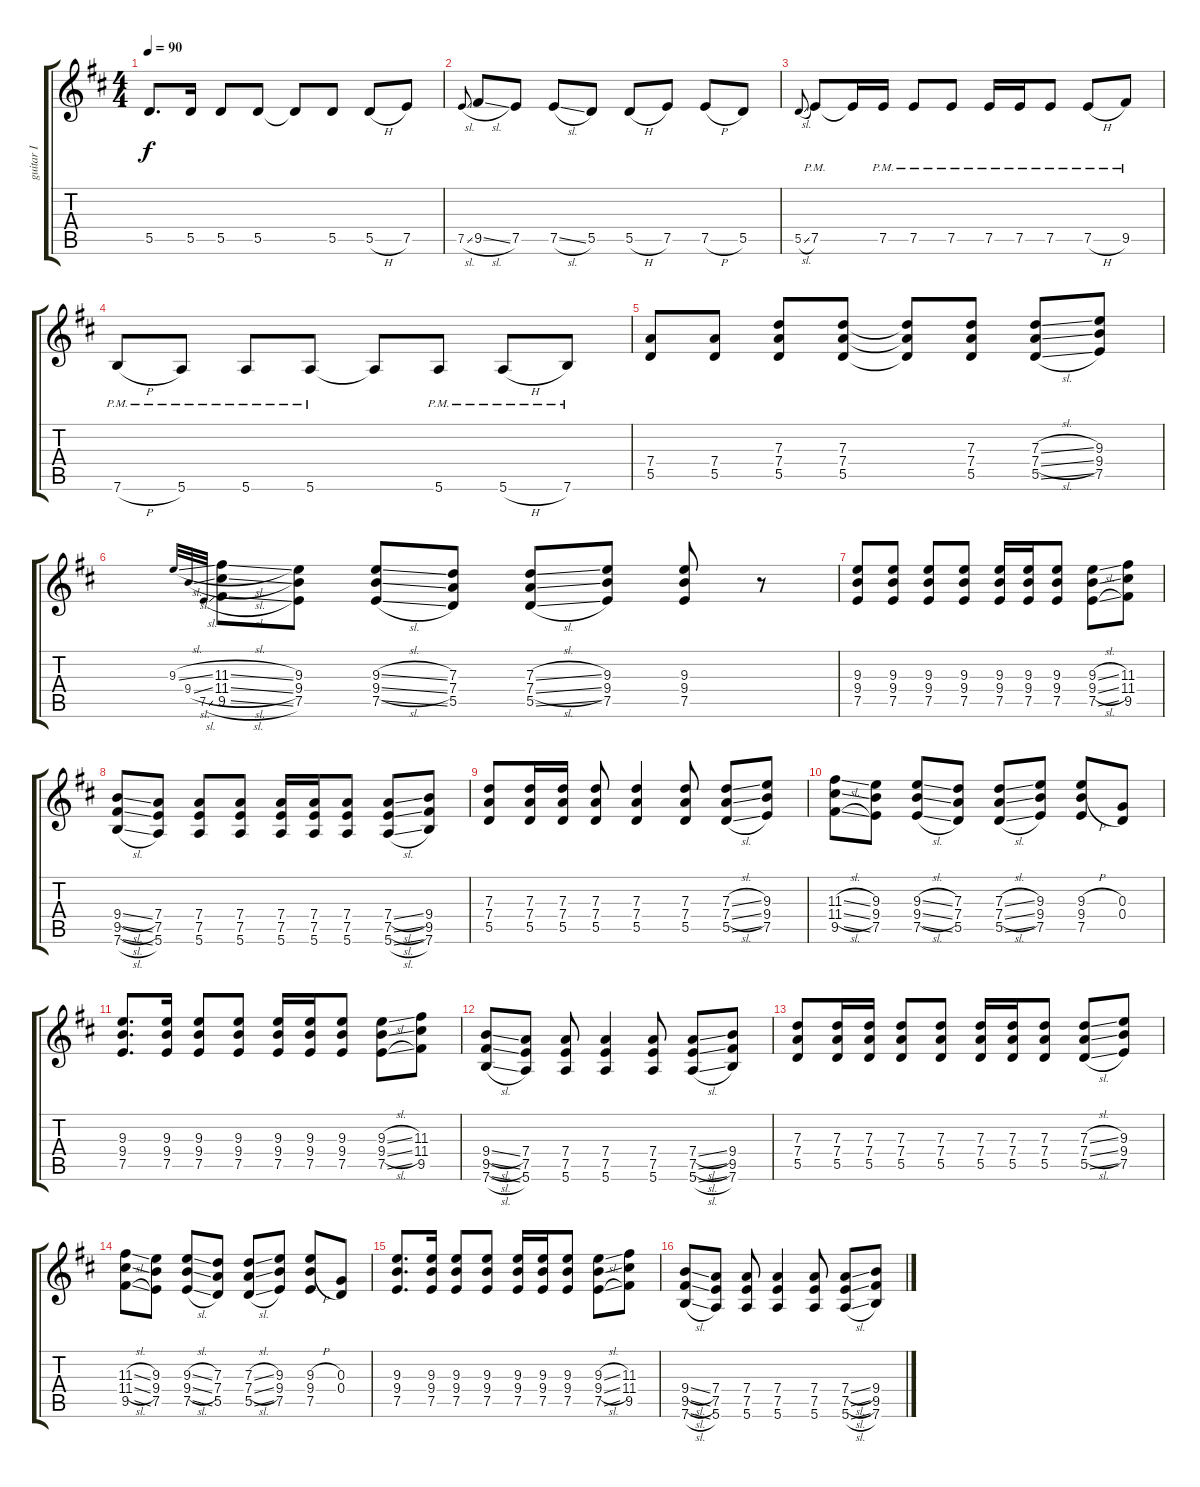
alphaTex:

\track ("guitar I" "guitar I") {instrument electricguitarclean}
\staff {score tabs}
\tuning (E4 B3 G3 D3 A2 E2) {hide}
\ts (4 4)
\tempo 90
\clef g2
\ks d
5.5.8{d dy f} 5.5.16 5.5.8 5.5.8 5.5{t}.8 5.5.8 5.5{h}.8 7.5.8 |
7.5{sl}.8{gr onbeat} 9.5{sl}.8 7.5.8 7.5{sl}.8 5.5.8 5.5{h}.8 7.5.8 7.5{h}.8 5.5.8 |
5.5{sl}.8{gr onbeat} 7.5{pm}.8 7.5{t}.16 7.5{pm}.16 7.5{pm}.8 7.5{pm}.8 7.5{pm}.16 7.5{pm}.16 7.5{pm}.8 7.5{h pm}.8 9.5{pm}.8 |
7.6{h pm}.8 5.6{pm}.8 5.6{pm}.8 5.6{pm}.8 5.6{t}.8 5.6{pm}.8 5.6{h pm}.8 7.6{pm}.8 |
(7.4 5.5).8 (7.4 5.5).8 (7.3 7.4 5.5).8 (7.3 7.4 5.5).8 (7.3{t} 7.4{t} 5.5{t}).8 (7.3 7.4 5.5).8 (7.3{sl} 7.4{sl} 5.5{sl}).8 (9.3 9.4 7.5).8 |
9.3{sl}.32{gr onbeat} 9.4{sl}.32{gr onbeat} 7.5{sl}.32{gr onbeat} (11.3{sl} 11.4{sl} 9.5{sl}).8 (9.3 9.4 7.5).8 (9.3{sl} 9.4{sl} 7.5{sl}).8 (7.3 7.4 5.5).8 (7.3{sl} 7.4{sl} 5.5{sl}).8 (9.3 9.4 7.5).8 (9.3 9.4 7.5).8 r.8 |
(9.3 9.4 7.5).8 (9.3 9.4 7.5).8 (9.3 9.4 7.5).8 (9.3 9.4 7.5).8 (9.3 9.4 7.5).16 (9.3 9.4 7.5).16 (9.3 9.4 7.5).8 (9.3{sl} 9.4{sl} 7.5{sl}).8 (11.3 11.4 9.5).8 |
(9.4{sl} 9.5{sl} 7.6{sl}).8 (7.4 7.5 5.6).8 (7.4 7.5 5.6).8 (7.4 7.5 5.6).8 (7.4 7.5 5.6).16 (7.4 7.5 5.6).16 (7.4 7.5 5.6).8 (7.4{sl} 7.5{sl} 5.6{sl}).8 (9.4 9.5 7.6).8 |
(7.3 7.4 5.5).8 (7.3 7.4 5.5).16 (7.3 7.4 5.5).16 (7.3 7.4 5.5).8 (7.3 7.4 5.5).4 (7.3 7.4 5.5).8 (7.3{sl} 7.4{sl} 5.5{sl}).8 (9.3 9.4 7.5).8 |
(11.3{sl} 11.4{sl} 9.5{sl}).8 (9.3 9.4 7.5).8 (9.3{sl} 9.4{sl} 7.5{sl}).8 (7.3 7.4 5.5).8 (7.3{sl} 7.4{sl} 5.5{sl}).8 (9.3 9.4 7.5).8 (9.3{h} 9.4{h} 7.5).8 (0.3 0.4).8 |
(9.3 9.4 7.5).8{d} (9.3 9.4 7.5).16 (9.3 9.4 7.5).8 (9.3 9.4 7.5).8 (9.3 9.4 7.5).16 (9.3 9.4 7.5).16 (9.3 9.4 7.5).8 (9.3{sl} 9.4{sl} 7.5{sl}).8 (11.3 11.4 9.5).8 |
(9.4{sl} 9.5{sl} 7.6{sl}).8 (7.4 7.5 5.6).8 (7.4 7.5 5.6).8 (7.4 7.5 5.6).4 (7.4 7.5 5.6).8 (7.4{sl} 7.5{sl} 5.6{sl}).8 (9.4 9.5 7.6).8 |
(7.3 7.4 5.5).8 (7.3 7.4 5.5).16 (7.3 7.4 5.5).16 (7.3 7.4 5.5).8 (7.3 7.4 5.5).8 (7.3 7.4 5.5).16 (7.3 7.4 5.5).16 (7.3 7.4 5.5).8 (7.3{sl} 7.4{sl} 5.5{sl}).8 (9.3 9.4 7.5).8 |
(11.3{sl} 11.4{sl} 9.5{sl}).8 (9.3 9.4 7.5).8 (9.3{sl} 9.4{sl} 7.5{sl}).8 (7.3 7.4 5.5).8 (7.3{sl} 7.4{sl} 5.5{sl}).8 (9.3 9.4 7.5).8 (9.3{h} 9.4{h} 7.5).8 (0.3 0.4).8 |
(9.3 9.4 7.5).8{d} (9.3 9.4 7.5).16 (9.3 9.4 7.5).8 (9.3 9.4 7.5).8 (9.3 9.4 7.5).16 (9.3 9.4 7.5).16 (9.3 9.4 7.5).8 (9.3{sl} 9.4{sl} 7.5{sl}).8 (11.3 11.4 9.5).8 |
(9.4{sl} 9.5{sl} 7.6{sl}).8 (7.4 7.5 5.6).8 (7.4 7.5 5.6).8 (7.4 7.5 5.6).4 (7.4 7.5 5.6).8 (7.4{sl} 7.5{sl} 5.6{sl}).8 (9.4 9.5 7.6).8
